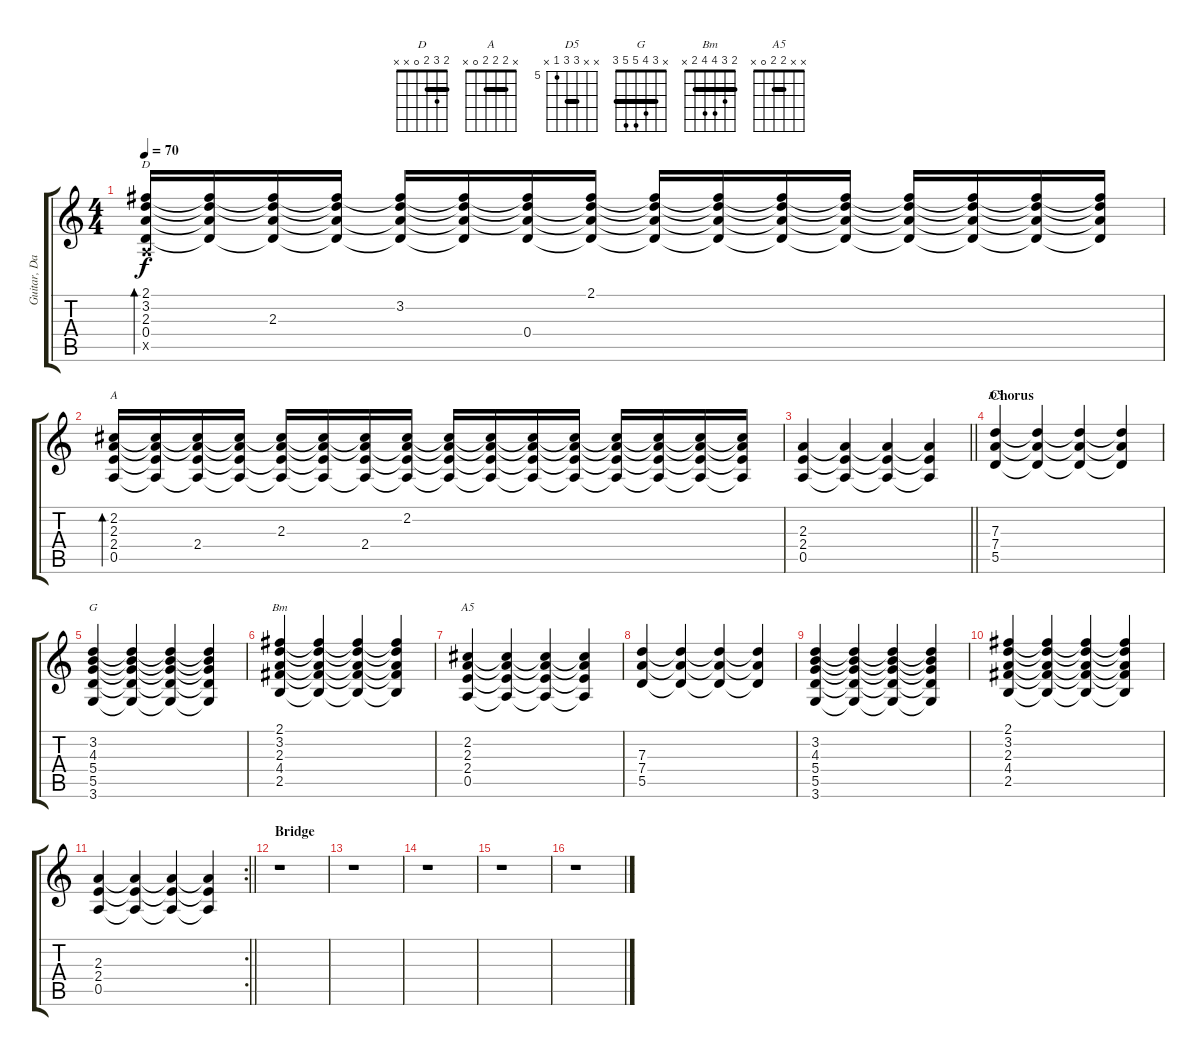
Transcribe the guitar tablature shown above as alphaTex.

\track ("Guitar, Dan 1b" "Guitar, Da") {instrument distortionguitar}
\staff {score tabs}
\tuning (E4 B3 G3 D3 A2 E2) {hide}
\chord ("D" 2 3 2 0 x x) {barre 2}
\chord ("A" x 2 2 2 0 x) {barre 2}
\chord ("D5" x x 7 7 5 x) {firstfret 5 barre 7}
\chord ("G" x 3 4 5 5 3) {barre 3}
\chord ("Bm" 2 3 4 4 2 x) {barre 2}
\chord ("A5" x x 2 2 0 x) {barre 2}
\ts (4 4)
\tempo 70
\clef g2
\ks c
(2.1 3.2 2.3 0.4 0.5{x}).16{bd 60 ch "D" dy f instrument electricguitarclean} (2.1{t} 3.2{t} 2.3{t} 0.4{t}).16 (2.1{t} 3.2{t} 2.3 0.4{t}).16 (2.1{t} 3.2{t} 2.3{t} 0.4{t}).16 (2.1{t} 3.2 2.3{t} 0.4{t}).16 (2.1{t} 3.2{t} 2.3{t} 0.4{t}).16 (2.1{t} 3.2{t} 2.3{t} 0.4).16 (2.1 3.2{t} 2.3{t} 0.4{t}).16 (2.1{t} 3.2{t} 2.3{t} 0.4{t}).16 (2.1{t} 3.2{t} 2.3{t} 0.4{t}).16 (2.1{t} 3.2{t} 2.3{t} 0.4{t}).16 (2.1{t} 3.2{t} 2.3{t} 0.4{t}).16 (2.1{t} 3.2{t} 2.3{t} 0.4{t}).16 (2.1{t} 3.2{t} 2.3{t} 0.4{t}).16 (2.1{t} 3.2{t} 2.3{t} 0.4{t}).16 (2.1{t} 3.2{t} 2.3{t} 0.4{t}).16 |
(2.2 2.3 2.4 0.5).16{bd 60 ch "A"} (2.2{t} 2.3{t} 2.4{t} 0.5{t}).16 (2.2{t} 2.3{t} 2.4 0.5{t}).16 (2.2{t} 2.3{t} 2.4{t} 0.5{t}).16 (2.2{t} 2.3 2.4{t} 0.5{t}).16 (2.2{t} 2.3{t} 2.4{t} 0.5{t}).16 (2.2{t} 2.3{t} 2.4 0.5{t}).16 (2.2 2.3{t} 2.4{t} 0.5{t}).16 (2.2{t} 2.3{t} 2.4{t} 0.5{t}).16 (2.2{t} 2.3{t} 2.4{t} 0.5{t}).16 (2.2{t} 2.3{t} 2.4{t} 0.5{t}).16 (2.2{t} 2.3{t} 2.4{t} 0.5{t}).16 (2.2{t} 2.3{t} 2.4{t} 0.5{t}).16 (2.2{t} 2.3{t} 2.4{t} 0.5{t}).16 (2.2{t} 2.3{t} 2.4{t} 0.5{t}).16 (2.2{t} 2.3{t} 2.4{t} 0.5{t}).16 |
\barLineRight lightlight
(2.3 2.4 0.5).4{instrument distortionguitar} (2.3{t} 2.4{t} 0.5{t}).4 (2.3{t} 2.4{t} 0.5{t}).4 (2.3{t} 2.4{t} 0.5{t}).4 |
\section ("" "Chorus")
(7.3 7.4 5.5).4{ch "D5"} (7.3{t} 7.4{t} 5.5{t}).4 (7.3{t} 7.4{t} 5.5{t}).4 (7.3{t} 7.4{t} 5.5{t}).4 |
(3.2 4.3 5.4 5.5 3.6).4{ch "G"} (3.2{t} 4.3{t} 5.4{t} 5.5{t} 3.6{t}).4 (3.2{t} 4.3{t} 5.4{t} 5.5{t} 3.6{t}).4 (3.2{t} 4.3{t} 5.4{t} 5.5{t} 3.6{t}).4 |
(2.1 3.2 2.3 4.4 2.5).4{ch "Bm"} (2.1{t} 3.2{t} 2.3{t} 4.4{t} 2.5{t}).4 (2.1{t} 3.2{t} 2.3{t} 4.4{t} 2.5{t}).4 (2.1{t} 3.2{t} 2.3{t} 4.4{t} 2.5{t}).4 |
(2.2 2.3 2.4 0.5).4{ch "A5"} (2.2{t} 2.3{t} 2.4{t} 0.5{t}).4 (2.2{t} 2.3{t} 2.4{t} 0.5{t}).4 (2.2{t} 2.3{t} 2.4{t} 0.5{t}).4 |
(7.3 7.4 5.5).4 (7.3{t} 7.4{t} 5.5{t}).4 (7.3{t} 7.4{t} 5.5{t}).4 (7.3{t} 7.4{t} 5.5{t}).4 |
(3.2 4.3 5.4 5.5 3.6).4 (3.2{t} 4.3{t} 5.4{t} 5.5{t} 3.6{t}).4 (3.2{t} 4.3{t} 5.4{t} 5.5{t} 3.6{t}).4 (3.2{t} 4.3{t} 5.4{t} 5.5{t} 3.6{t}).4 |
(2.1 3.2 2.3 4.4 2.5).4 (2.1{t} 3.2{t} 2.3{t} 4.4{t} 2.5{t}).4 (2.1{t} 3.2{t} 2.3{t} 4.4{t} 2.5{t}).4 (2.1{t} 3.2{t} 2.3{t} 4.4{t} 2.5{t}).4 |
\rc 2
\barLineRight lightlight
(2.3 2.4 0.5).4 (2.3{t} 2.4{t} 0.5{t}).4 (2.3{t} 2.4{t} 0.5{t}).4 (2.3{t} 2.4{t} 0.5{t}).4 |
\section ("" "Bridge")
r.1 |
r.1 |
r.1 |
r.1 |
r.1
